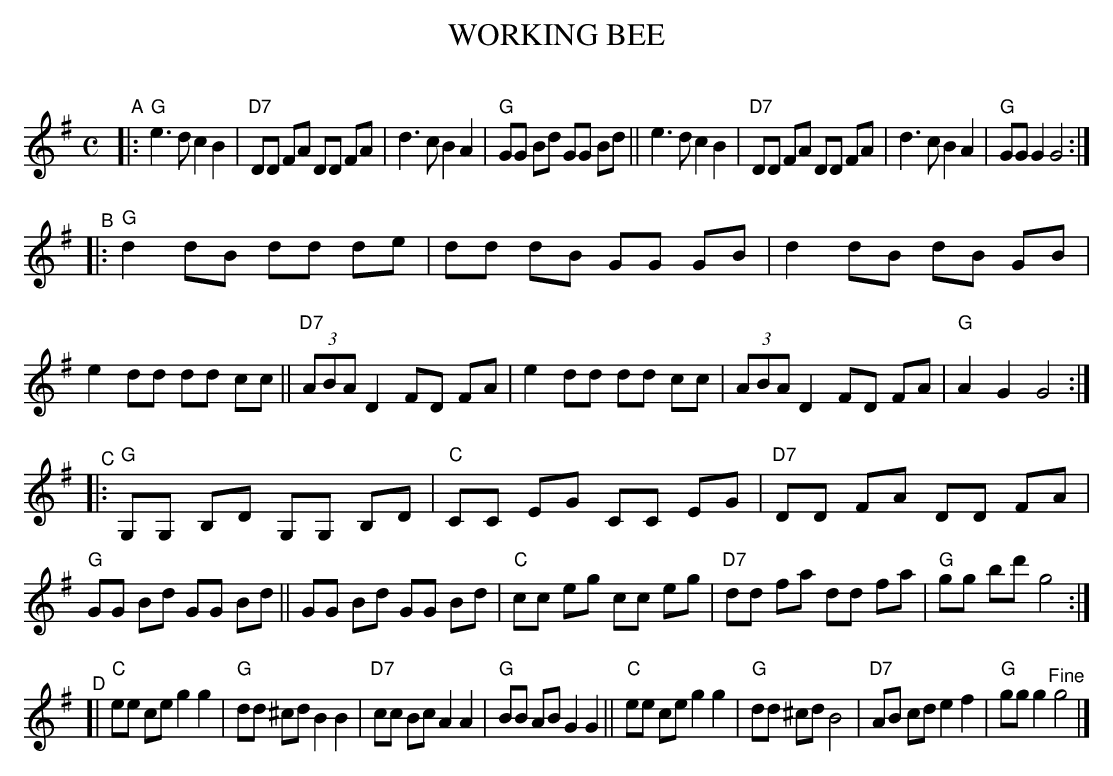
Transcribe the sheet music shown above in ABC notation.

X:1
T: WORKING BEE
C: % Viola Turpeinen
M: C
L: 1/8
K: G
"A"|:\
"G"e3 d c2 B2 | "D7"DD FA DD FA | d3 c B2 A2 | "G"GG Bd GG Bd ||\
   e3 d c2 B2 | "D7"DD FA DD FA | d3 c B2 A2 | "G"GG G2 G4 :|
"^B"|:\
"G"d2 dB dd de | dd dB GG GB | d2 dB dB GB | e2 dd dd cc ||\
"D7"(3ABA D2 FD FA | e2 dd dd cc | (3ABA D2 FD FA | "G"A2 G2 G4 :|
"^C"|:\
"G"G,G, B,D G,G, B,D | "C"CC EG CC EG | "D7"DD FA DD FA | "G"GG Bd GG Bd ||\
   GG Bd GG Bd | "C"cc eg cc eg | "D7"dd fa dd fa | "G"gg bd'  g4 :|
"^D"[|\
"C"ee ce g2g2 | "G"dd ^cd B2 B2 | "D7"cc Bc A2 A2 | "G"BB AB G2 G2 ||\
"C"ee ce g2g2 | "G"dd ^cd B4 | "D7"AB cd e2 f2 | "G"gg g2 "^Fine"g4 |]
